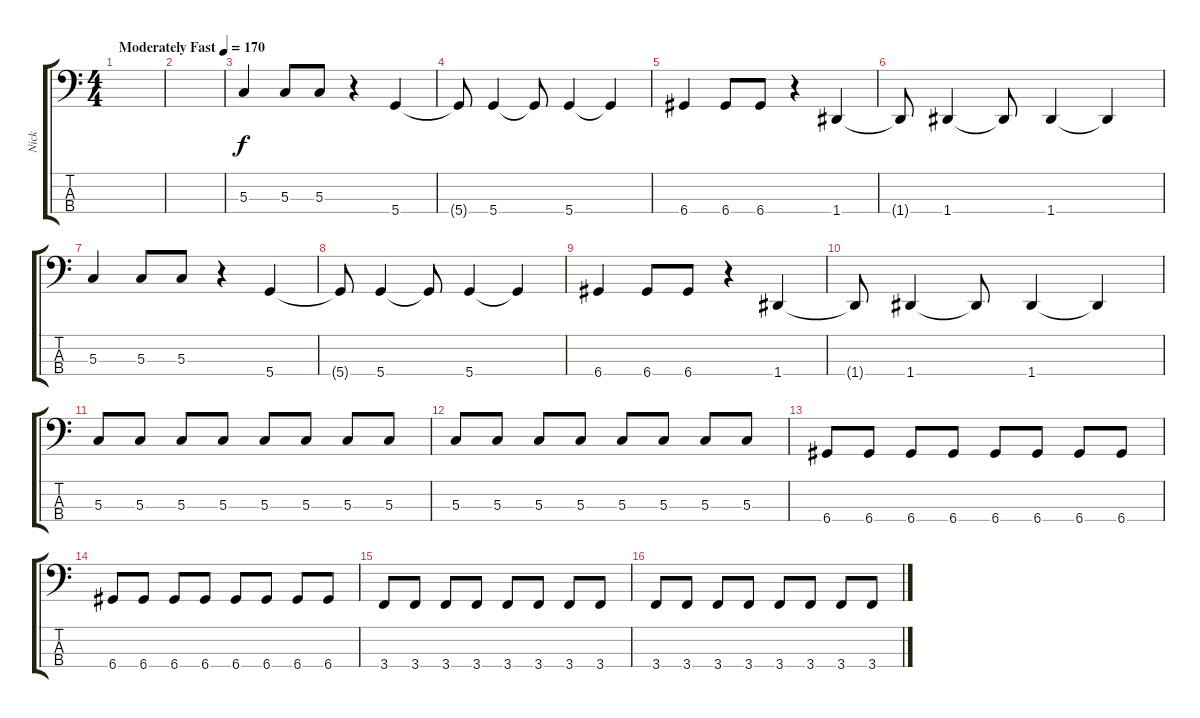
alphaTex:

\track ("Nick" "Nick") {instrument electricbasspick}
\staff {score tabs}
\tuning (F2 C2 G1 D1) {hide}
\ts (4 4)
\tempo (170 "Moderately Fast")
\clef f4
\ks c
|
|
5.3.4 5.3.8 5.3.8 r.4 5.4.4 |
5.4{t}.8 5.4.4 5.4{t}.8 5.4.4 5.4{t}.4 |
6.4.4 6.4.8 6.4.8 r.4 1.4.4 |
1.4{t}.8 1.4.4 1.4{t}.8 1.4.4 1.4{t}.4 |
5.3.4 5.3.8 5.3.8 r.4 5.4.4 |
5.4{t}.8 5.4.4 5.4{t}.8 5.4.4 5.4{t}.4 |
6.4.4 6.4.8 6.4.8 r.4 1.4.4 |
1.4{t}.8 1.4.4 1.4{t}.8 1.4.4 1.4{t}.4 |
5.3.8 5.3.8 5.3.8 5.3.8 5.3.8 5.3.8 5.3.8 5.3.8 |
5.3.8 5.3.8 5.3.8 5.3.8 5.3.8 5.3.8 5.3.8 5.3.8 |
6.4.8 6.4.8 6.4.8 6.4.8 6.4.8 6.4.8 6.4.8 6.4.8 |
6.4.8 6.4.8 6.4.8 6.4.8 6.4.8 6.4.8 6.4.8 6.4.8 |
3.4.8 3.4.8 3.4.8 3.4.8 3.4.8 3.4.8 3.4.8 3.4.8 |
3.4.8 3.4.8 3.4.8 3.4.8 3.4.8 3.4.8 3.4.8 3.4.8
